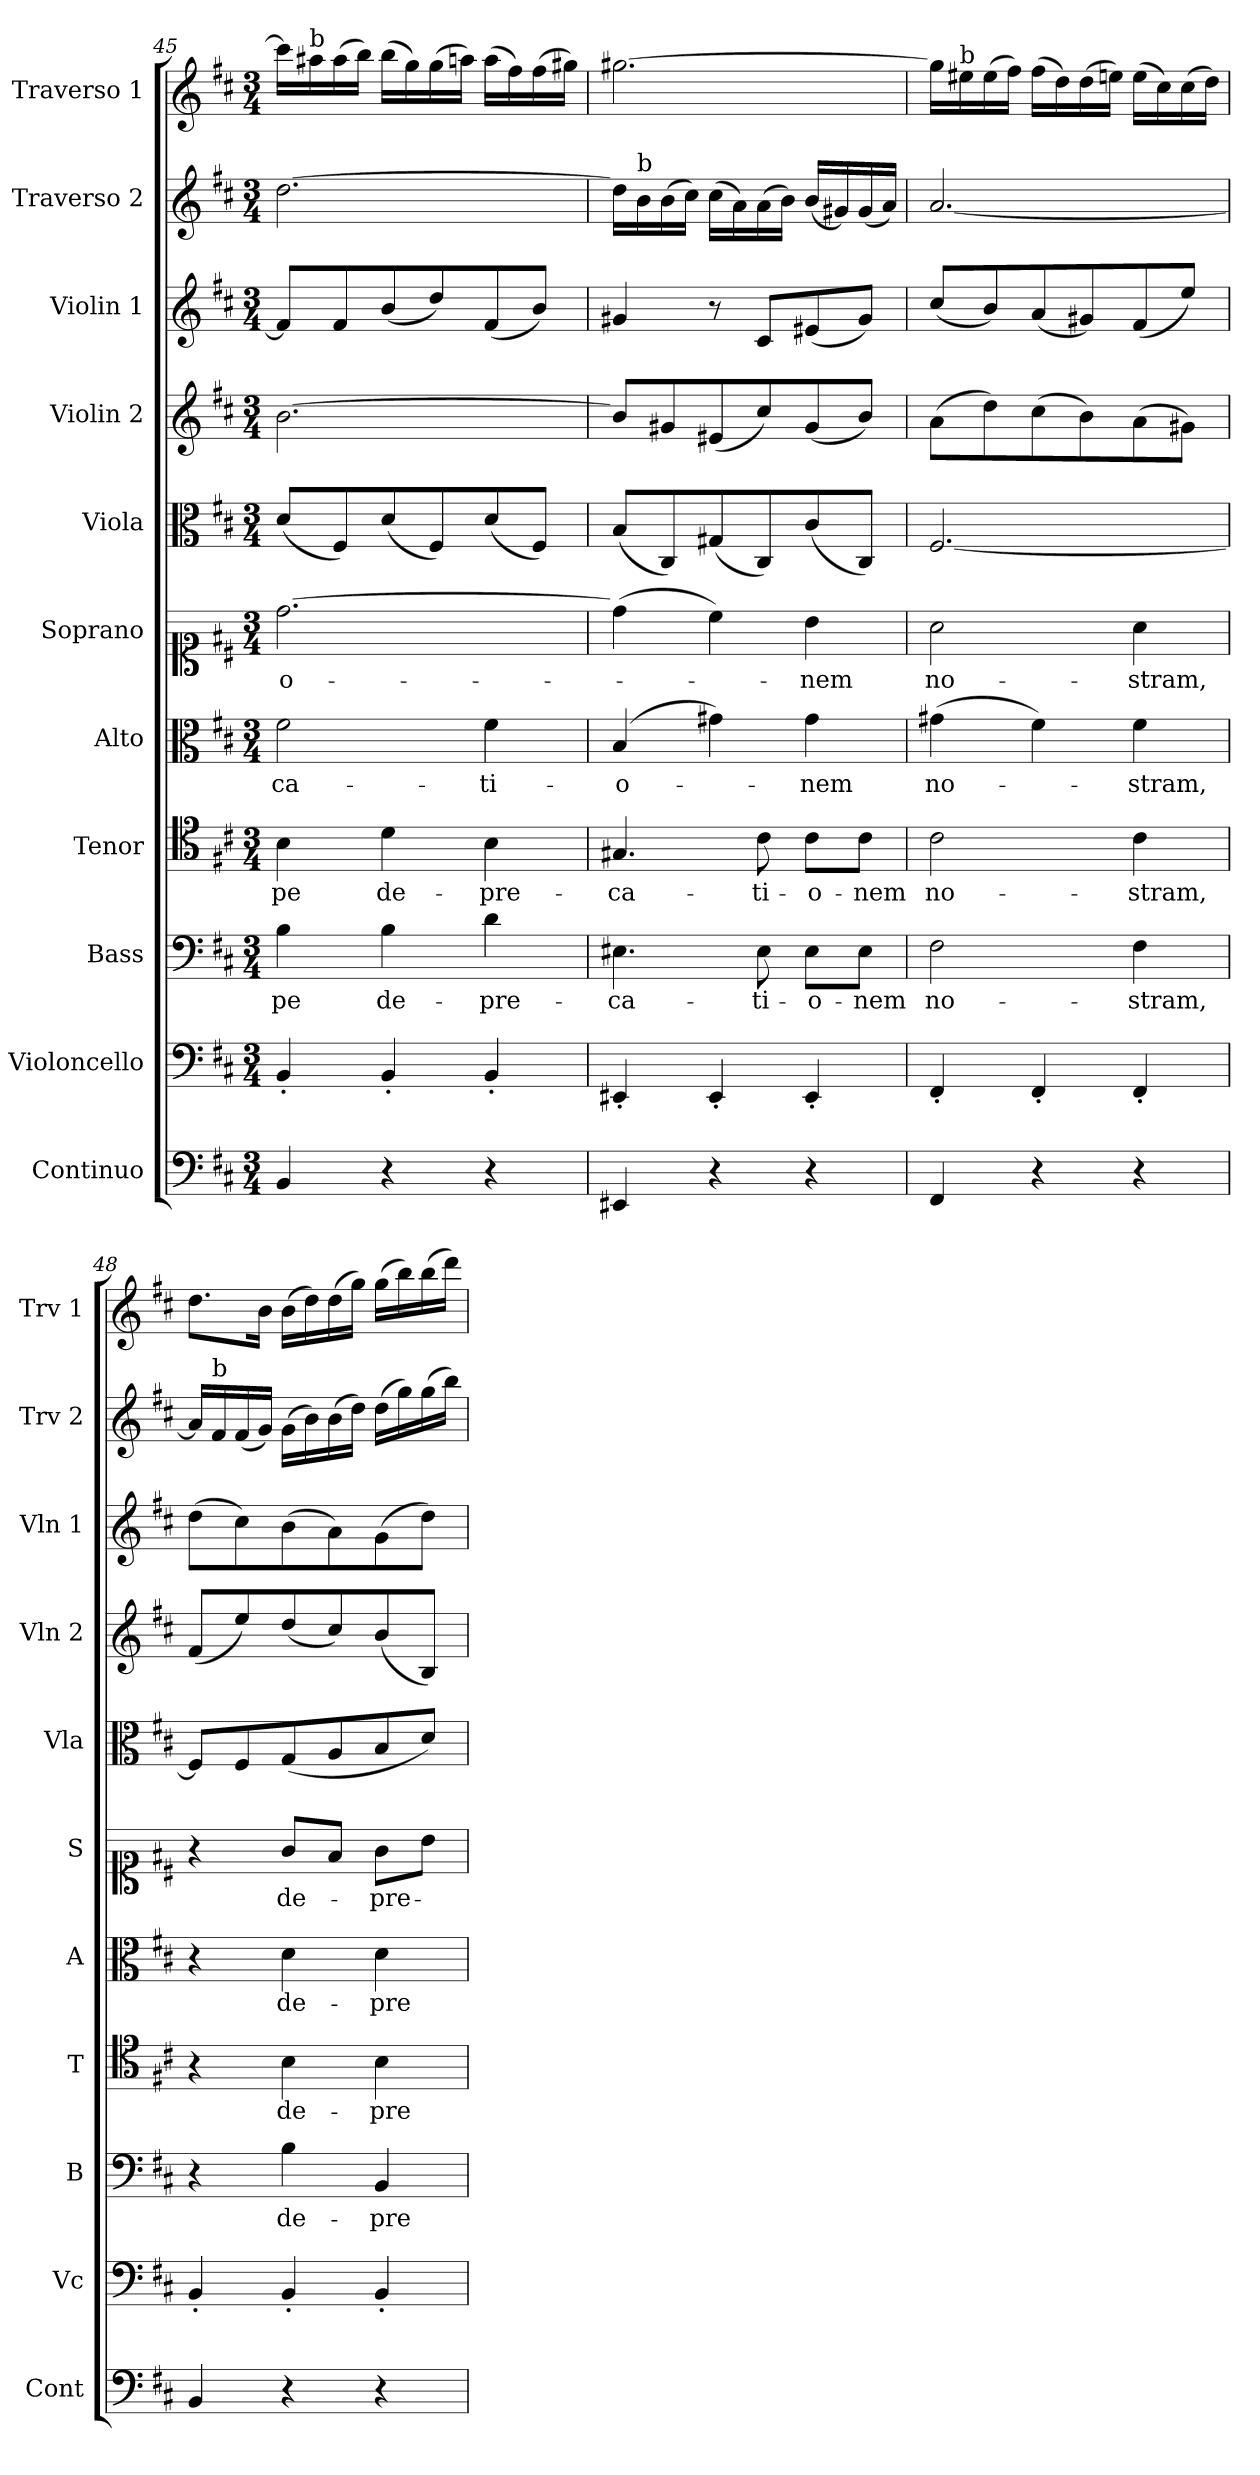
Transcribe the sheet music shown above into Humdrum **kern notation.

**kern	**kern	**kern	**text	**kern	**text	**kern	**text	**kern	**text	**kern	**kern	**kern	**kern	**kern
*part11	*part10	*part9	*part9	*part8	*part8	*part7	*part7	*part6	*part6	*part5	*part4	*part3	*part2	*part1
*staff11	*staff10	*staff9	*staff9	*staff8	*staff8	*staff7	*staff7	*staff6	*staff6	*staff5	*staff4	*staff3	*staff2	*staff1
*I"Continuo	*I"Violoncello	*I"Bass	*	*I"Tenor	*	*I"Alto	*	*I"Soprano	*	*I"Viola	*I"Violin 2	*I"Violin 1	*I"Traverso 2	*I"Traverso 1
*I'Cont	*I'Vc	*I'B	*	*I'T	*	*I'A	*	*I'S	*	*I'Vla	*I'Vln 2	*I'Vln 1	*I'Trv 2	*I'Trv 1
*clefF4	*clefF4	*clefF4	*	*clefC4	*	*clefC3	*	*clefC1	*	*clefC3	*clefG2	*clefG2	*clefG2	*clefG2
*k[f#c#]	*k[f#c#]	*k[f#c#]	*	*k[f#c#]	*	*k[f#c#]	*	*k[f#c#]	*	*k[f#c#]	*k[f#c#]	*k[f#c#]	*k[f#c#]	*k[f#c#]
*M3/4	*M3/4	*M3/4	*	*M3/4	*	*M3/4	*	*M3/4	*	*M3/4	*M3/4	*M3/4	*M3/4	*M3/4
=45	=45	=45	=45	=45	=45	=45	=45	=45	=45	=45	=45	=45	=45	=45
!	!	!	!LO:LY:b	!	!LO:LY:b	!	!LO:LY:b	!	!LO:LY:b	!	!	!	!	!
4BB/	4BB'/	4B\	-pe	4B\	-pe	2f#\	-ca-	[2.dd\	-o-	(8d/L	[2.b\	8f#/L]	[2.dd\	16ccc#\LL]
!	!	!	!	!	!	!	!	!	!	!	!	!	!	!LO:TX:a:t=b
.	.	.	.	.	.	.	.	.	.	.	.	.	.	16aa#X\
.	.	.	.	.	.	.	.	.	.	8F#/)	.	8f#/	.	(16aa#\
.	.	.	.	.	.	.	.	.	.	.	.	.	.	16bb\JJ)
!	!	!	!LO:LY:b	!	!LO:LY:b	!	!	!	!	!	!	!	!	!
4r	4BB'/	4B\	de-	4d\	de-	.	.	.	.	(8d/	.	(8b/	.	(16bb\LL
.	.	.	.	.	.	.	.	.	.	.	.	.	.	16gg\)
.	.	.	.	.	.	.	.	.	.	8F#/)	.	8dd/)	.	(16gg\
.	.	.	.	.	.	.	.	.	.	.	.	.	.	16aan\JJ)
!	!	!	!LO:LY:b	!	!LO:LY:b	!	!LO:LY:b	!	!	!	!	!	!	!
4r	4BB'/	4d\	-pre-	4B\	-pre-	4f#\	-ti-	.	.	(8d/	.	(8f#/	.	(16aa\LL
.	.	.	.	.	.	.	.	.	.	.	.	.	.	16ff#\)
.	.	.	.	.	.	.	.	.	.	8F#/J)	.	8b/J)	.	(16ff#\
.	.	.	.	.	.	.	.	.	.	.	.	.	.	16gg#X\JJ)
=46	=46	=46	=46	=46	=46	=46	=46	=46	=46	=46	=46	=46	=46	=46
!	!	!	!LO:LY:b	!	!LO:LY:b	!	!LO:LY:b	!	!	!	!	!	!	!
4EE#X/	4EE#X'/	4.E#X\	-ca-	4.G#X/	-ca-	(4B/	-o-	(4dd\]	.	(8B/L	8b/L]	4g#X/	16dd\LL]	[2.gg#X\
!	!	!	!	!	!	!	!	!	!	!	!	!	!LO:TX:a:t=b	!
.	.	.	.	.	.	.	.	.	.	.	.	.	16b\	.
.	.	.	.	.	.	.	.	.	.	8C#/)	8g#X/	.	(16b\	.
.	.	.	.	.	.	.	.	.	.	.	.	.	16cc#\JJ)	.
4r	4EE#'/	.	.	.	.	4g#X\)	.	4cc#\)	.	(8G#X/	(8e#X/	8r	(16cc#\LL	.
.	.	.	.	.	.	.	.	.	.	.	.	.	16a\)	.
!	!	!	!LO:LY:b	!	!LO:LY:b	!	!	!	!	!	!	!	!	!
.	.	8E#\	-ti-	8c#\	-ti-	.	.	.	.	8C#/)	8cc#/)	8c#/L	(16a\	.
.	.	.	.	.	.	.	.	.	.	.	.	.	16b\JJ)	.
!	!	!	!LO:LY:b	!	!LO:LY:b	!	!LO:LY:b	!	!LO:LY:b	!	!	!	!	!
4r	4EE#'/	8E#\L	-o-	8c#\L	-o-	4g#\	-nem	4b\	-nem	(8c#/	(8g#/	(8e#X/	(16b/LL	.
.	.	.	.	.	.	.	.	.	.	.	.	.	16g#X/)	.
!	!	!	!LO:LY:b	!	!LO:LY:b	!	!	!	!	!	!	!	!	!
.	.	8E#\J	-nem	8c#\J	-nem	.	.	.	.	8C#/J)	8b/J)	8g#/J)	(16g#/	.
.	.	.	.	.	.	.	.	.	.	.	.	.	16a/JJ)	.
=47	=47	=47	=47	=47	=47	=47	=47	=47	=47	=47	=47	=47	=47	=47
!	!	!	!LO:LY:b	!	!LO:LY:b	!	!LO:LY:b	!	!LO:LY:b	!	!	!	!	!
4FF#/	4FF#'/	2F#\	no-	2c#\	no-	(4g#X\	no-	2a\	no-	[2.F#/	(8a\L	(8cc#/L	[2.a/	16gg#\LL]
!	!	!	!	!	!	!	!	!	!	!	!	!	!	!LO:TX:a:t=b
.	.	.	.	.	.	.	.	.	.	.	.	.	.	16ee#X\
.	.	.	.	.	.	.	.	.	.	.	8dd\)	8b/)	.	(16ee#\
.	.	.	.	.	.	.	.	.	.	.	.	.	.	16ff#\JJ)
4r	4FF#'/	.	.	.	.	4f#\)	.	.	.	.	(8cc#\	(8a/	.	(16ff#\LL
.	.	.	.	.	.	.	.	.	.	.	.	.	.	16dd\)
.	.	.	.	.	.	.	.	.	.	.	8b\)	8g#X/)	.	(16dd\
.	.	.	.	.	.	.	.	.	.	.	.	.	.	16een\JJ)
!	!	!	!LO:LY:b	!	!LO:LY:b	!	!LO:LY:b	!	!LO:LY:b	!	!	!	!	!
4r	4FF#'/	4F#\	-stram,	4c#\	-stram,	4f#\	-stram,	4a\	-stram,	.	(8a\	(8f#/	.	(16ee\LL
.	.	.	.	.	.	.	.	.	.	.	.	.	.	16cc#\)
.	.	.	.	.	.	.	.	.	.	.	8g#X\J)	8ee/J)	.	(16cc#\
.	.	.	.	.	.	.	.	.	.	.	.	.	.	16dd\JJ)
!!LO:LB:g=z
=48	=48	=48	=48	=48	=48	=48	=48	=48	=48	=48	=48	=48	=48	=48
4BB/	4BB'/	4r	.	4r	.	4r	.	4r	.	8F#/L]	(8f#/L	(8dd\L	16a/LL]	8.dd\L
!	!	!	!	!	!	!	!	!	!	!	!	!	!LO:TX:a:t=b	!
.	.	.	.	.	.	.	.	.	.	.	.	.	16f#/	.
.	.	.	.	.	.	.	.	.	.	8F#/	8ee/)	8cc#\)	(16f#/	.
.	.	.	.	.	.	.	.	.	.	.	.	.	16g/JJ)	16b\Jk
!	!	!	!LO:LY:b	!	!LO:LY:b	!	!LO:LY:b	!	!LO:LY:b	!	!	!	!	!
4r	4BB'/	4B\	de-	4B\	de-	4d\	de-	8g/L	de-	(8G/	(8dd/	(8b\	(16g\LL	(16b\LL
.	.	.	.	.	.	.	.	.	.	.	.	.	16b\)	16dd\)
.	.	.	.	.	.	.	.	8f#/J	.	8A/	8cc#/)	8a\)	(16b\	(16dd\
.	.	.	.	.	.	.	.	.	.	.	.	.	16dd\JJ)	16gg\JJ)
!	!	!	!LO:LY:b	!	!LO:LY:b	!	!LO:LY:b	!	!LO:LY:b	!	!	!	!	!
4r	4BB'/	4BB/	-pre-	4B\	-pre-	4d\	-pre-	8g\L	-pre-	8B/	(8b/	(8g\	(16dd\LL	(16gg\LL
.	.	.	.	.	.	.	.	.	.	.	.	.	16gg\)	16bb\)
.	.	.	.	.	.	.	.	8b\J	.	8d/J)	8B/J)	8dd\J)	(16gg\	(16bb\
.	.	.	.	.	.	.	.	.	.	.	.	.	16bb\JJ)	16ddd\JJ)
=	=	=	=	=	=	=	=	=	=	=	=	=	=	=
*-	*-	*-	*-	*-	*-	*-	*-	*-	*-	*-	*-	*-	*-	*-
